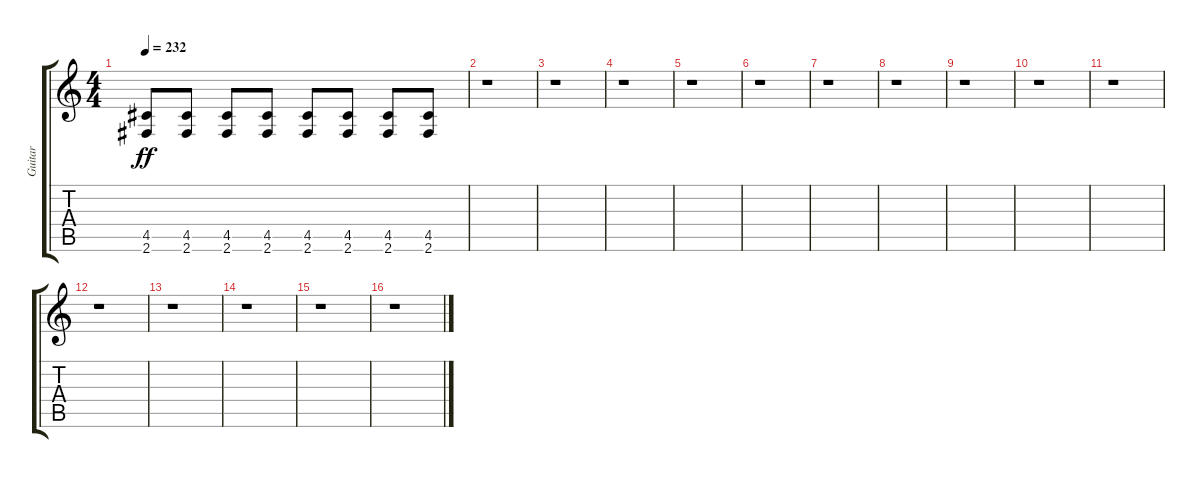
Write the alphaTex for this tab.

\track ("Guitar" "Guitar") {instrument overdrivenguitar}
\staff {score tabs}
\tuning (E4 B3 G3 D3 A2 E2) {hide}
\ts (4 4)
\tempo 232
\clef g2
\ks c
(4.5 2.6).8{dy ff} (4.5 2.6).8 (4.5 2.6).8 (4.5 2.6).8 (4.5 2.6).8 (4.5 2.6).8 (4.5 2.6).8 (4.5 2.6).8 |
r.1 |
r.1 |
r.1 |
r.1 |
r.1 |
r.1 |
r.1 |
r.1 |
r.1 |
r.1 |
r.1 |
r.1 |
r.1 |
r.1 |
r.1
